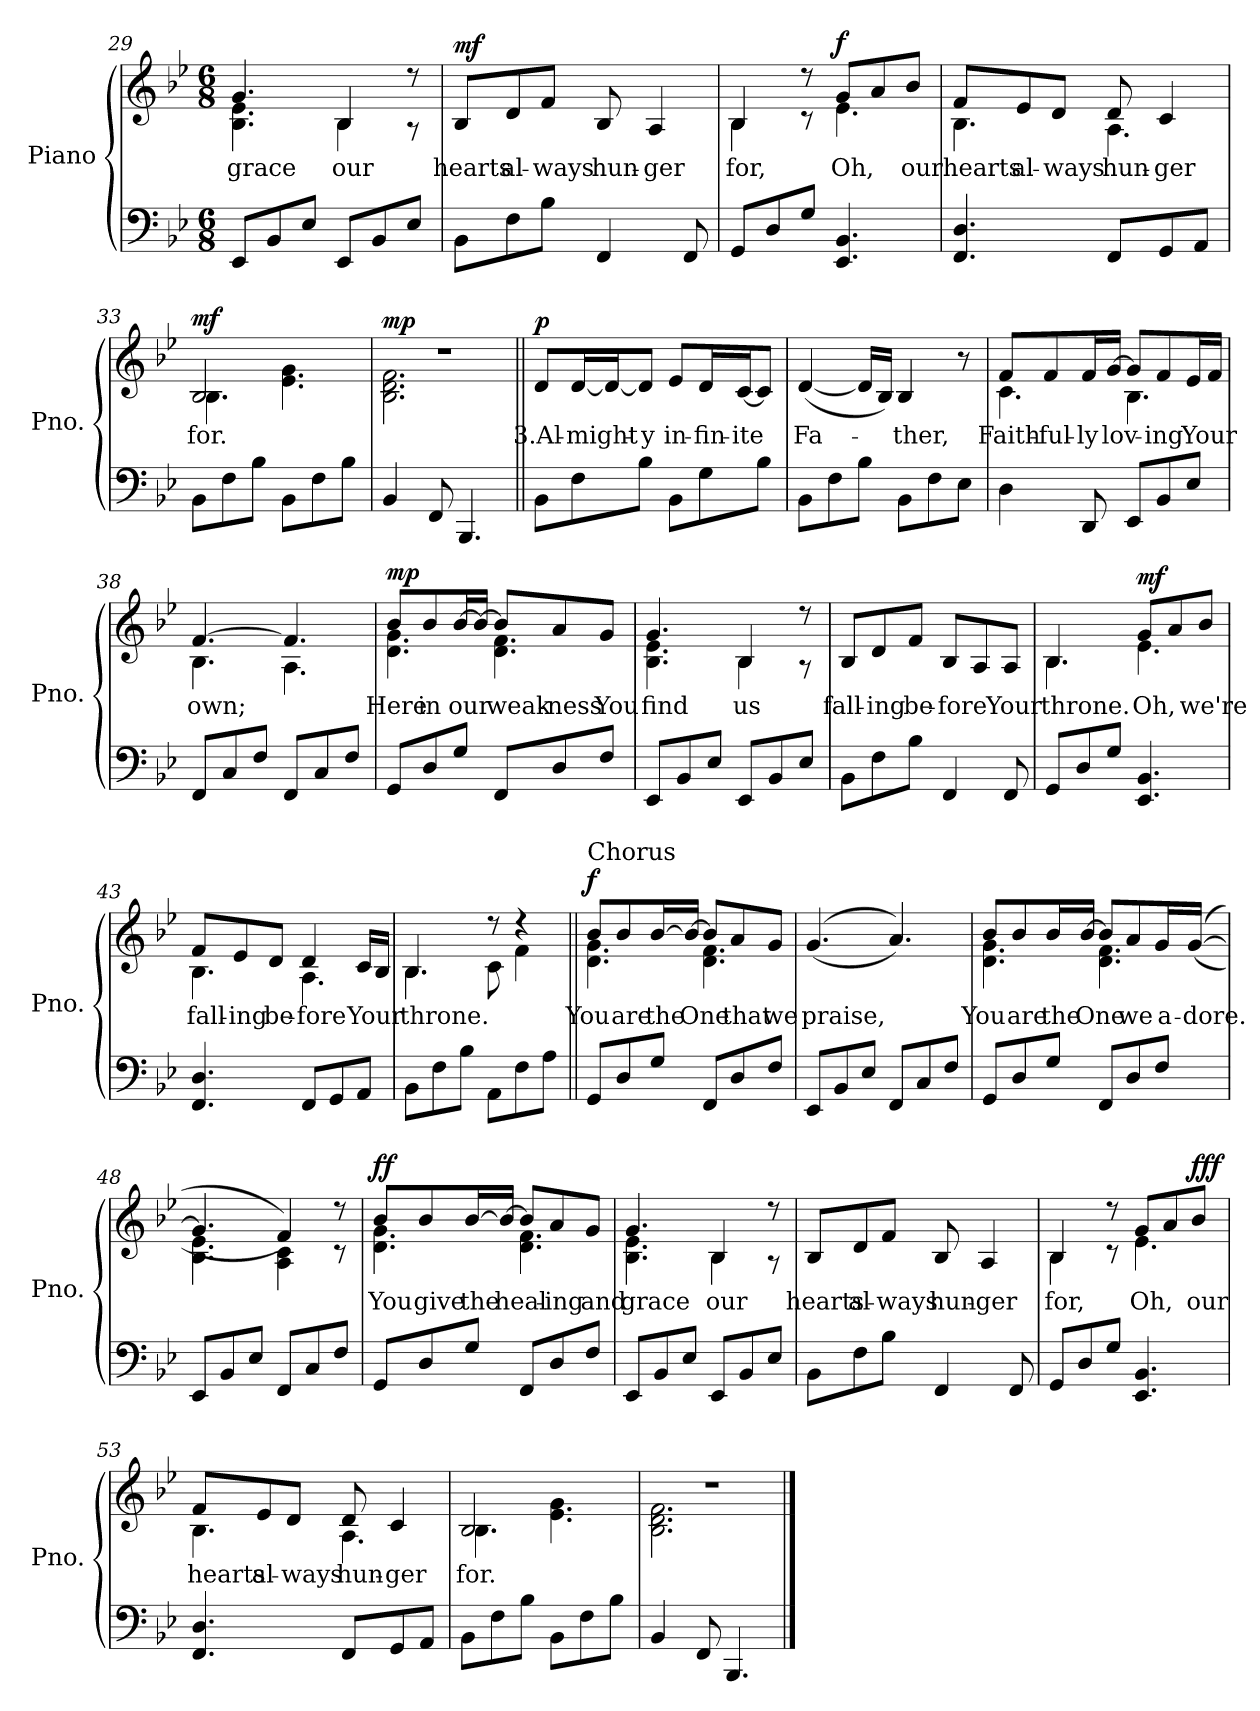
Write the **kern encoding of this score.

**kern	**kern	**text	**dynam
*part1	*part1	*part1	*part1
*staff2	*staff1	*staff1	*staff1/2
*I"Piano	*	*	*
*I'Pno.	*	*	*
*clefF4	*clefG2	*	*
*k[b-e-]	*k[b-e-]	*	*
*M6/8	*M6/8	*	*
=29	=29	=29	=29
!	!	!LO:LY:b	!
*	*^	*	*
8EE-/L	4.g/	4.B-\ 4.e-\	grace	.
8BB-/	.	.	.	.
8E-/J	.	.	.	.
!	!	!	!LO:LY:b	!
8EE-/L	4B-/	4B-\	our	.
8BB-/	.	.	.	.
8E-/J	8r	8r	.	.
=30	=30	=30	=30	=30
!	!	!	!LO:LY:b	!LO:DY:b
*	*v	*v	*	*
8BB-\L	8B-/L	hearts	mf
!	!	!LO:LY:b	!
8F\	8d/	al-	.
!	!	!LO:LY:b	!
8B-\J	8f/J	-ways	.
!	!	!LO:LY:b	!
4FF/	8B-/	hun-	.
!	!	!LO:LY:b	!
.	4A/	-ger	.
8FF/	.	.	.
=31	=31	=31	=31
!	!	!LO:LY:b	!
*	*^	*	*
8GG/L	4B-/	4B-\	for,	.
8D/	.	.	.	.
8G/J	8r	8r	.	.
!	!	!	!LO:LY:b	!LO:DY:b
4.EE-/ 4.BB-/	8g/L	4.e-\	Oh,	f
.	8a/	.	.	.
!	!	!	!LO:LY:b	!
.	8b-/J	.	our	.
!!LO:LB:g=z	!!
=32	=32	=32	=32	=32
!	!	!	!LO:LY:b	!
4.FF/ 4.D/	8f/L	4.B-\	hearts	.
!	!	!	!LO:LY:b	!
.	8e-/	.	al-	.
!	!	!	!LO:LY:b	!
.	8d/J	.	-ways	.
!	!	!	!LO:LY:b	!
8FF/L	8d/	4.A\	hun-	.
!	!	!	!LO:LY:b	!
8GG/	4c/	.	-ger	.
8AA/J	.	.	.	.
=33	=33	=33	=33	=33
!	!	!	!LO:LY:b	!LO:DY:b
8BB-\L	2.B-/	4.B-\	for.	mf
8F\	.	.	.	.
8B-\J	.	.	.	.
8BB-\L	.	4.e-\ 4.g\	.	.
8F\	.	.	.	.
8B-\J	.	.	.	.
=34	=34	=34	=34	=34
!	!	!	!	!LO:DY:b
4BB-/	2.r	2.B-\ 2.d\ 2.f\	.	mp
8FF/	.	.	.	.
4.BBB-/	.	.	.	.
*	*v	*v	*	*
=35||	=35||	=35||	=35||
!	!	!LO:LY:b	!LO:DY:b
8BB-\L	8d/L	3.Al-	p
!	!	!LO:LY:b	!
8F\	[16d/L	-might-	.
.	16d/J_	.	.
!	!	!LO:LY:b	!
8B-\J	8d/J]	-y	.
!	!	!LO:LY:b	!
8BB-\L	8e-/L	in-	.
!	!	!LO:LY:b	!
8G\	16d/L	-fin-	.
!	!	!LO:LY:b	!
.	[16c/J	-ite	.
8B-\J	8c/J]	.	.
=36	=36	=36	=36
!	!	!LO:LY:b	!
8BB-\L	([4d/	Fa-	.
8F\	.	.	.
8B-\J	16d/LL]	.	.
.	16B-/JJ)	.	.
!	!	!LO:LY:b	!
8BB-\L	4B-/	-ther,	.
8F\	.	.	.
8E-\J	8r	.	.
!!LO:LB:g=z
=37	=37	=37	=37
!	!	!LO:LY:b	!
*	*^	*	*
4D\	8f/L	4.c\	Faith-	.
!	!	!	!LO:LY:b	!
.	8f/	.	-ful-	.
!	!	!	!LO:LY:b	!
8DD/	16f/L	.	-ly	.
!	!	!	!LO:LY:b	!
.	[16g/JJ	.	lov-	.
8EE-/L	8g/L]	4.B-\	.	.
!	!	!	!LO:LY:b	!
8BB-/	8f/	.	-ing	.
!	!	!	!LO:LY:b	!
8E-/J	16e-/L	.	Your	.
.	16f/JJ	.	.	.
=38	=38	=38	=38	=38
!	!	!	!LO:LY:b	!
8FF/L	[4.f/	4.B-\	own;	.
8C/	.	.	.	.
8F/J	.	.	.	.
8FF/L	4.f/]	4.A\	.	.
8C/	.	.	.	.
8F/J	.	.	.	.
=39	=39	=39	=39	=39
!	!	!	!LO:LY:b	!LO:DY:b
8GG/L	8b-/L	4.d\ 4.g\	Here	mp
!	!	!	!LO:LY:b	!
8D/	8b-/	.	in	.
!	!	!	!LO:LY:b	!
8G/J	[16b-/L	.	our	.
.	16b-/JJ_	.	.	.
!	!	!	!LO:LY:b	!
8FF/L	8b-/L]	4.d\ 4.f\	weak-	.
!	!	!	!LO:LY:b	!
8D/	8a/	.	-ness	.
!	!	!	!LO:LY:b	!
8F/J	8g/J	.	You	.
=40	=40	=40	=40	=40
!	!	!	!LO:LY:b	!
8EE-/L	4.g/	4.B-\ 4.e-\	find	.
8BB-/	.	.	.	.
8E-/J	.	.	.	.
!	!	!	!LO:LY:b	!
8EE-/L	4B-/	4B-\	us	.
8BB-/	.	.	.	.
8E-/J	8r	8r	.	.
=41	=41	=41	=41	=41
!	!	!	!LO:LY:b	!
*	*v	*v	*	*
8BB-\L	8B-/L	fall-	.
!	!	!LO:LY:b	!
8F\	8d/	-ing	.
!	!	!LO:LY:b	!
8B-\J	8f/J	be-	.
!	!	!LO:LY:b	!
4FF/	8B-/L	-fore	.
.	8A/	.	.
!	!	!LO:LY:b	!
8FF/	8A/J	Your	.
!!LO:LB:g=z
=42	=42	=42	=42
!	!	!LO:LY:b	!
*	*^	*	*
8GG/L	4.B-/	4.B-\	throne.	.
8D/	.	.	.	.
8G/J	.	.	.	.
!	!	!	!LO:LY:b	!LO:DY:b
4.EE-/ 4.BB-/	8g/L	4.e-\	Oh,	mf
.	8a/	.	.	.
!	!	!	!LO:LY:b	!
.	8b-/J	.	we're	.
=43	=43	=43	=43	=43
!	!	!	!LO:LY:b	!
4.FF/ 4.D/	8f/L	4.B-\	fall-	.
!	!	!	!LO:LY:b	!
.	8e-/	.	-ing	.
!	!	!	!LO:LY:b	!
.	8d/J	.	be-	.
!	!	!	!LO:LY:b	!
8FF/L	4d/	4.A\	-fore	.
8GG/	.	.	.	.
!	!	!	!LO:LY:b	!
8AA/J	16c/LL	.	Your	.
.	16B-/JJ	.	.	.
=44	=44	=44	=44	=44
!	!	!	!LO:LY:b	!
8BB-\L	4.B-/	4.B-\	throne.	.
8F\	.	.	.	.
8B-\J	.	.	.	.
8AA\L	8r	8c\	.	.
8F\	4r	4f\	.	.
8A\J	.	.	.	.
=45||	=45||	=45||	=45||	=45||
!	!LO:TX:a:t=Chorus	!	!	!
!	!	!	!LO:LY:b	!LO:DY:b
8GG/L	8b-/L	4.d\ 4.g\	You	f
!	!	!	!LO:LY:b	!
8D/	8b-/	.	are	.
!	!	!	!LO:LY:b	!
8G/J	[16b-/L	.	the	.
!	!	!	!LO:LY:b	!
.	16b-/JJ_	.	One	.
8FF/L	8b-/L]	4.d\ 4.f\	.	.
!	!	!	!LO:LY:b	!
8D/	8a/	.	that	.
!	!	!	!LO:LY:b	!
8F/J	8g/J	.	we	.
*	*v	*v	*	*
=46	=46	=46	=46
!	!	!LO:LY:b	!
8EE-/L	((4.g/	praise,	.
8BB-/	.	.	.
8E-/J	.	.	.
8FF/L	4.a/))	.	.
8C/	.	.	.
8F/J	.	.	.
!!LO:LB:g=z
=47	=47	=47	=47
!	!	!LO:LY:b	!
*	*^	*	*
8GG/L	8b-/L	4.d\ 4.g\	You	.
!	!	!	!LO:LY:b	!
8D/	8b-/	.	are	.
!	!	!	!LO:LY:b	!
8G/J	16b-/L	.	the	.
!	!	!	!LO:LY:b	!
.	[16b-/JJ	.	One	.
8FF/L	8b-/L]	4.d\ 4.f\	.	.
!	!	!	!LO:LY:b	!
8D/	8a/	.	we	.
!	!	!	!LO:LY:b	!
8F/J	16g/L	.	a-	.
!	!	!	!LO:LY:b	!
.	(([16g/JJ	.	-dore.	.
=48	=48	=48	=48	=48
8EE-/L	4.g/]	4.B-\ 4.e-\	.	.
8BB-/	.	.	.	.
8E-/J	.	.	.	.
8FF/L	4f/))	4A\ 4c\	.	.
8C/	.	.	.	.
8F/J	8r	8r	.	.
=49	=49	=49	=49	=49
*	*MM55	*	*	*
!	!	!	!LO:LY:b	!LO:DY:b
8GG/L	8b-/L	4.d\ 4.g\	You	ff
!	!	!	!LO:LY:b	!
8D/	8b-/	.	give	.
!	!	!	!LO:LY:b	!
8G/J	[16b-/L	.	the	.
!	!	!	!LO:LY:b	!
.	16b-/JJ_	.	heal-	.
8FF/L	8b-/L]	4.d\ 4.f\	.	.
!	!	!	!LO:LY:b	!
8D/	8a/	.	-ing	.
!	!	!	!LO:LY:b	!
8F/J	8g/J	.	and	.
=50	=50	=50	=50	=50
!	!	!	!LO:LY:b	!
8EE-/L	4.g/	4.B-\ 4.e-\	grace	.
8BB-/	.	.	.	.
8E-/J	.	.	.	.
!	!	!	!LO:LY:b	!
8EE-/L	4B-/	4B-\	our	.
8BB-/	.	.	.	.
8E-/J	8r	8r	.	.
=51	=51	=51	=51	=51
!	!	!	!LO:LY:b	!
*	*v	*v	*	*
8BB-\L	8B-/L	hearts	.
!	!	!LO:LY:b	!
8F\	8d/	al-	.
!	!	!LO:LY:b	!
8B-\J	8f/J	-ways	.
!	!	!LO:LY:b	!
4FF/	8B-/	hun-	.
!	!	!LO:LY:b	!
.	4A/	-ger	.
8FF/	.	.	.
!!LO:LB:g=z
=52	=52	=52	=52
!	!	!LO:LY:b	!
*	*^	*	*
8GG/L	4B-/	4B-\	for,	.
8D/	.	.	.	.
8G/J	8r	8r	.	.
!	!	!	!LO:LY:b	!
4.EE-/ 4.BB-/	8g/L	4.e-\	Oh,	.
.	8a/	.	.	.
!	!	!	!LO:LY:b	!LO:DY:b
.	8b-/J	.	our	fff
=53	=53	=53	=53	=53
*	*MM50	*	*	*
!	!	!	!LO:LY:b	!
4.FF/ 4.D/	8f/L	4.B-\	hearts	.
!	!	!	!LO:LY:b	!
.	8e-/	.	al-	.
!	!	!	!LO:LY:b	!
.	8d/J	.	-ways	.
!	!	!	!LO:LY:b	!
8FF/L	8d/	4.A\	hun-	.
!	!	!	!LO:LY:b	!
8GG/	4c/	.	-ger	.
8AA/J	.	.	.	.
=54	=54	=54	=54	=54
*	*MM45	*	*	*
!	!	!	!LO:LY:b	!
8BB-\L	2.B-/	4.B-\	for.	.
8F\	.	.	.	.
8B-\J	.	.	.	.
8BB-\L	.	4.e-\ 4.g\	.	.
8F\	.	.	.	.
8B-\J	.	.	.	.
=55	=55	=55	=55	=55
*	*MM40	*	*	*
4BB-/	2.r	2.B-\ 2.d\ 2.f\	.	.
8FF/	.	.	.	.
4.BBB-/	.	.	.	.
*	*v	*v	*	*
==	==	==	==
*-	*-	*-	*-
